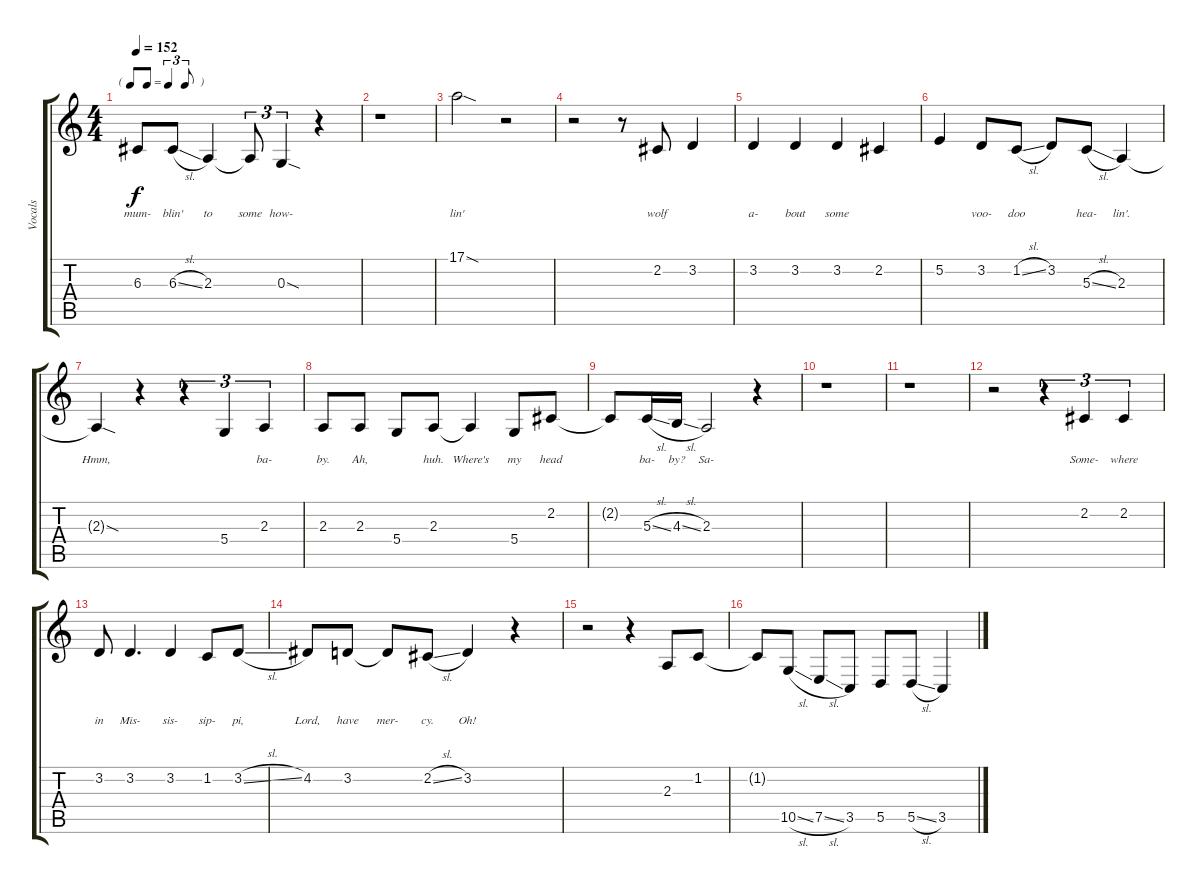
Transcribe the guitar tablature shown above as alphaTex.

\track ("Vocals" "Vocals") {instrument trumpet}
\staff {score tabs}
\tuning (E4 B3 G3 D3 A2 E2) {hide}
\ts (4 4)
\tf triplet8th
\tempo 152
\clef g2
\ks c
6.3{t}.8{lyrics (0 "mum-") lyrics (1 "") lyrics (2 "") lyrics (3 "") lyrics (4 "") dy f} 6.3{sl}.8{lyrics (0 "blin'") lyrics (1 "") lyrics (2 "") lyrics (3 "") lyrics (4 "")} 2.3.4{lyrics (0 "to") lyrics (1 "") lyrics (2 "") lyrics (3 "") lyrics (4 "")} 2.3{t}.8{tu (3 2) lyrics (0 "some") lyrics (1 "") lyrics (2 "") lyrics (3 "") lyrics (4 "")} 0.3{sod}.4{tu (3 2) lyrics (0 "how-") lyrics (1 "") lyrics (2 "") lyrics (3 "") lyrics (4 "")} r.4 |
r.1 |
17.1{sod}.2{lyrics (0 "lin'") lyrics (1 "") lyrics (2 "") lyrics (3 "") lyrics (4 "")} r.2 |
r.2 r.8 2.2.8{lyrics (0 "wolf") lyrics (1 "") lyrics (2 "") lyrics (3 "") lyrics (4 "")} 3.2.4{lyrics (0 "") lyrics (1 "") lyrics (2 "") lyrics (3 "") lyrics (4 "")} |
3.2.4{lyrics (0 "a-") lyrics (1 "") lyrics (2 "") lyrics (3 "") lyrics (4 "")} 3.2.4{lyrics (0 "bout") lyrics (1 "") lyrics (2 "") lyrics (3 "") lyrics (4 "")} 3.2.4{lyrics (0 "some") lyrics (1 "") lyrics (2 "") lyrics (3 "") lyrics (4 "")} 2.2.4{lyrics (0 "") lyrics (1 "") lyrics (2 "") lyrics (3 "") lyrics (4 "")} |
5.2.4{lyrics (0 "") lyrics (1 "") lyrics (2 "") lyrics (3 "") lyrics (4 "")} 3.2.8{lyrics (0 "voo-") lyrics (1 "") lyrics (2 "") lyrics (3 "") lyrics (4 "")} 1.2{sl}.8{lyrics (0 "doo") lyrics (1 "") lyrics (2 "") lyrics (3 "") lyrics (4 "")} 3.2.8{lyrics (0 "") lyrics (1 "") lyrics (2 "") lyrics (3 "") lyrics (4 "")} 5.3{sl}.8{lyrics (0 "hea-") lyrics (1 "") lyrics (2 "") lyrics (3 "") lyrics (4 "")} 2.3.4{lyrics (0 "lin'.") lyrics (1 "") lyrics (2 "") lyrics (3 "") lyrics (4 "")} |
2.3{sod t}.4{lyrics (0 "Hmm,") lyrics (1 "") lyrics (2 "") lyrics (3 "") lyrics (4 "")} r.4 r.4{tu (3 2)} 5.4.4{tu (3 2) lyrics (0 "") lyrics (1 "") lyrics (2 "") lyrics (3 "") lyrics (4 "")} 2.3.4{tu (3 2) lyrics (0 "ba-") lyrics (1 "") lyrics (2 "") lyrics (3 "") lyrics (4 "")} |
2.3.8{lyrics (0 "by.") lyrics (1 "") lyrics (2 "") lyrics (3 "") lyrics (4 "")} 2.3.8{lyrics (0 "Ah,") lyrics (1 "") lyrics (2 "") lyrics (3 "") lyrics (4 "")} 5.4.8{lyrics (0 "") lyrics (1 "") lyrics (2 "") lyrics (3 "") lyrics (4 "")} 2.3.8{lyrics (0 "huh.") lyrics (1 "") lyrics (2 "") lyrics (3 "") lyrics (4 "")} 2.3{t}.4{lyrics (0 "Where's") lyrics (1 "") lyrics (2 "") lyrics (3 "") lyrics (4 "")} 5.4.8{lyrics (0 "my") lyrics (1 "") lyrics (2 "") lyrics (3 "") lyrics (4 "")} 2.2.8{lyrics (0 "head") lyrics (1 "") lyrics (2 "") lyrics (3 "") lyrics (4 "")} |
2.2{t}.8{lyrics (0 "") lyrics (1 "") lyrics (2 "") lyrics (3 "") lyrics (4 "")} 5.3{sl}.16{lyrics (0 "ba-") lyrics (1 "") lyrics (2 "") lyrics (3 "") lyrics (4 "")} 4.3{sl}.16{lyrics (0 "by?") lyrics (1 "") lyrics (2 "") lyrics (3 "") lyrics (4 "")} 2.3.2{lyrics (0 "Sa-") lyrics (1 "") lyrics (2 "") lyrics (3 "") lyrics (4 "")} r.4 |
r.1 |
r.1 |
r.2 r.4{tu (3 2)} 2.2.4{tu (3 2) lyrics (0 "Some-") lyrics (1 "") lyrics (2 "") lyrics (3 "") lyrics (4 "")} 2.2.4{tu (3 2) lyrics (0 "where") lyrics (1 "") lyrics (2 "") lyrics (3 "") lyrics (4 "")} |
3.2.8{lyrics (0 "in") lyrics (1 "") lyrics (2 "") lyrics (3 "") lyrics (4 "")} 3.2.4{d lyrics (0 "Mis-") lyrics (1 "") lyrics (2 "") lyrics (3 "") lyrics (4 "")} 3.2.4{lyrics (0 "sis-") lyrics (1 "") lyrics (2 "") lyrics (3 "") lyrics (4 "")} 1.2.8{lyrics (0 "sip-") lyrics (1 "") lyrics (2 "") lyrics (3 "") lyrics (4 "")} 3.2{sl}.8{lyrics (0 "pi,") lyrics (1 "") lyrics (2 "") lyrics (3 "") lyrics (4 "")} |
4.2.8{lyrics (0 "Lord,") lyrics (1 "") lyrics (2 "") lyrics (3 "") lyrics (4 "")} 3.2.8{lyrics (0 "have") lyrics (1 "") lyrics (2 "") lyrics (3 "") lyrics (4 "")} 3.2{t}.8{lyrics (0 "mer-") lyrics (1 "") lyrics (2 "") lyrics (3 "") lyrics (4 "")} 2.2{sl}.8{lyrics (0 "cy.") lyrics (1 "") lyrics (2 "") lyrics (3 "") lyrics (4 "")} 3.2.4{lyrics (0 "Oh!") lyrics (1 "") lyrics (2 "") lyrics (3 "") lyrics (4 "")} r.4 |
r.2 r.4 2.3.8{lyrics (0 "") lyrics (1 "") lyrics (2 "") lyrics (3 "") lyrics (4 "")} 1.2.8 |
1.2{t}.8 10.5{sl}.8 7.5{sl}.8 3.5.8 5.5.8 5.5{sl}.8 3.5.4
